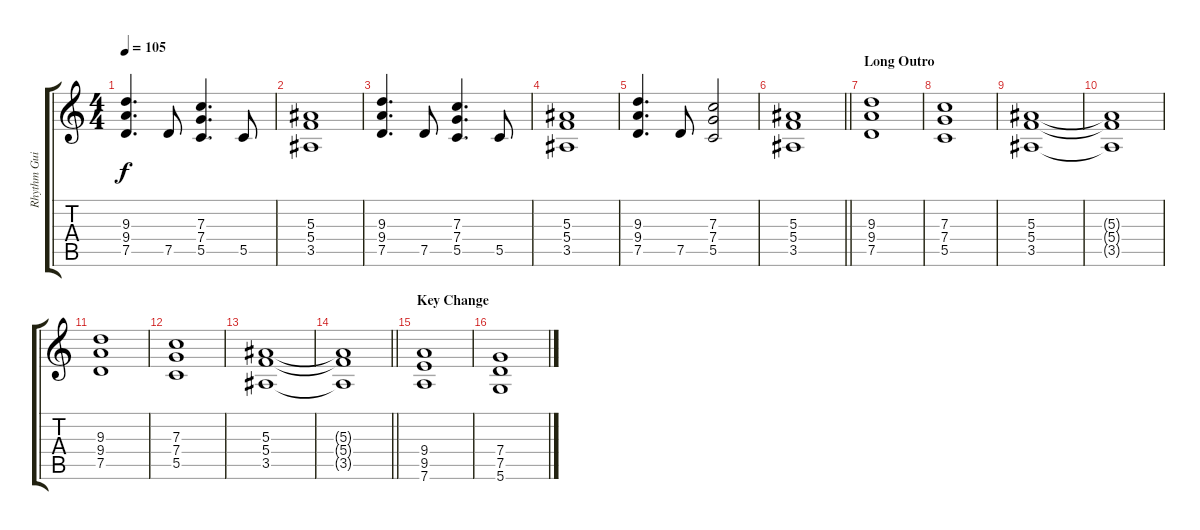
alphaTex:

\track ("Rhythm Guitar 1" "Rhythm Gui") {instrument overdrivenguitar}
\staff {score tabs}
\tuning (D4 A3 F3 C3 G2 D2) {hide}
\ts (4 4)
\tempo 105
\clef g2
\ks c
(9.3 9.4 7.5).4{d dy f} 7.5.8 (7.3 7.4 5.5).4{d} 5.5.8 |
(5.3 5.4 3.5).1 |
(9.3 9.4 7.5).4{d} 7.5.8 (7.3 7.4 5.5).4{d} 5.5.8 |
(5.3 5.4 3.5).1 |
(9.3 9.4 7.5).4{d} 7.5.8 (7.3 7.4 5.5).2 |
\barLineRight lightlight
(5.3 5.4 3.5).1 |
\section ("" "Long Outro")
(9.3 9.4 7.5).1 |
(7.3 7.4 5.5).1 |
(5.3 5.4 3.5).1 |
(5.3{t} 5.4{t} 3.5{t}).1 |
(9.3 9.4 7.5).1 |
(7.3 7.4 5.5).1 |
(5.3 5.4 3.5).1 |
\barLineRight lightlight
(5.3{t} 5.4{t} 3.5{t}).1 |
\section ("" "Key Change")
(9.4 9.5 7.6).1 |
(7.4 7.5 5.6).1
